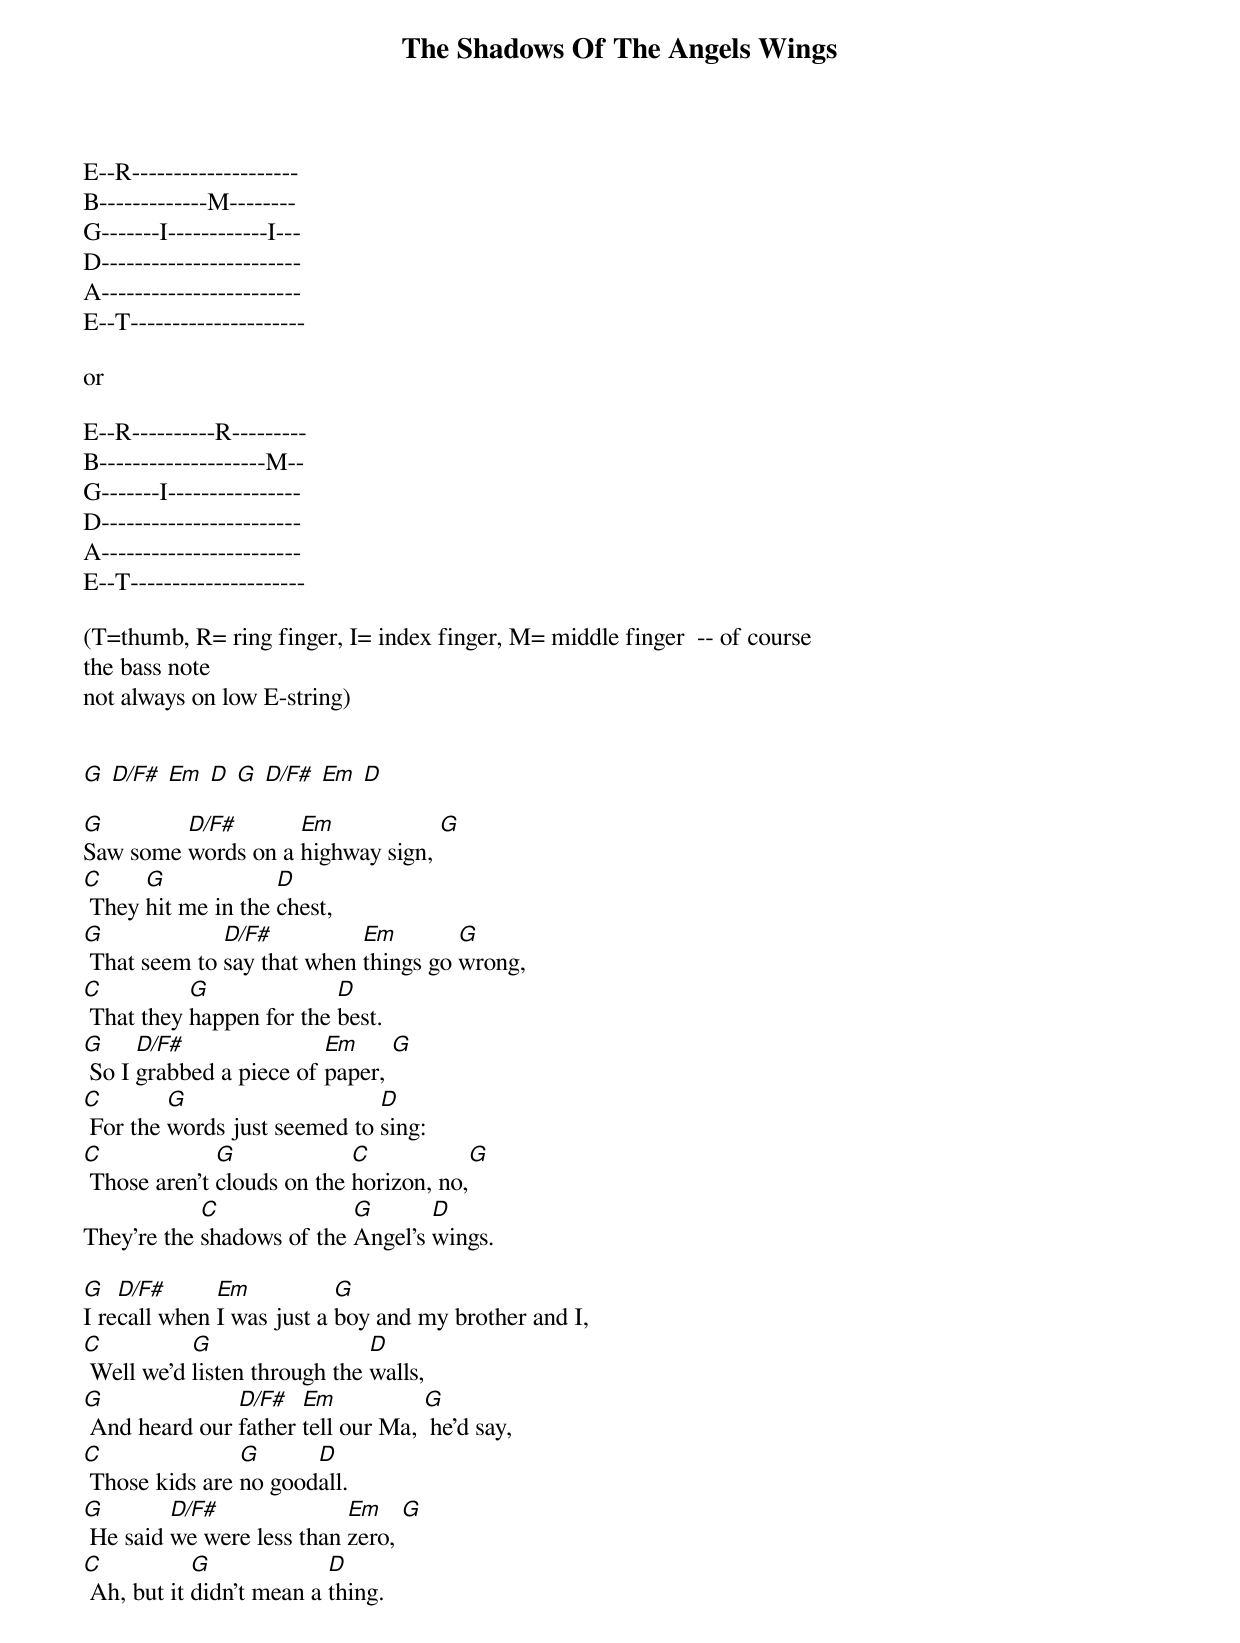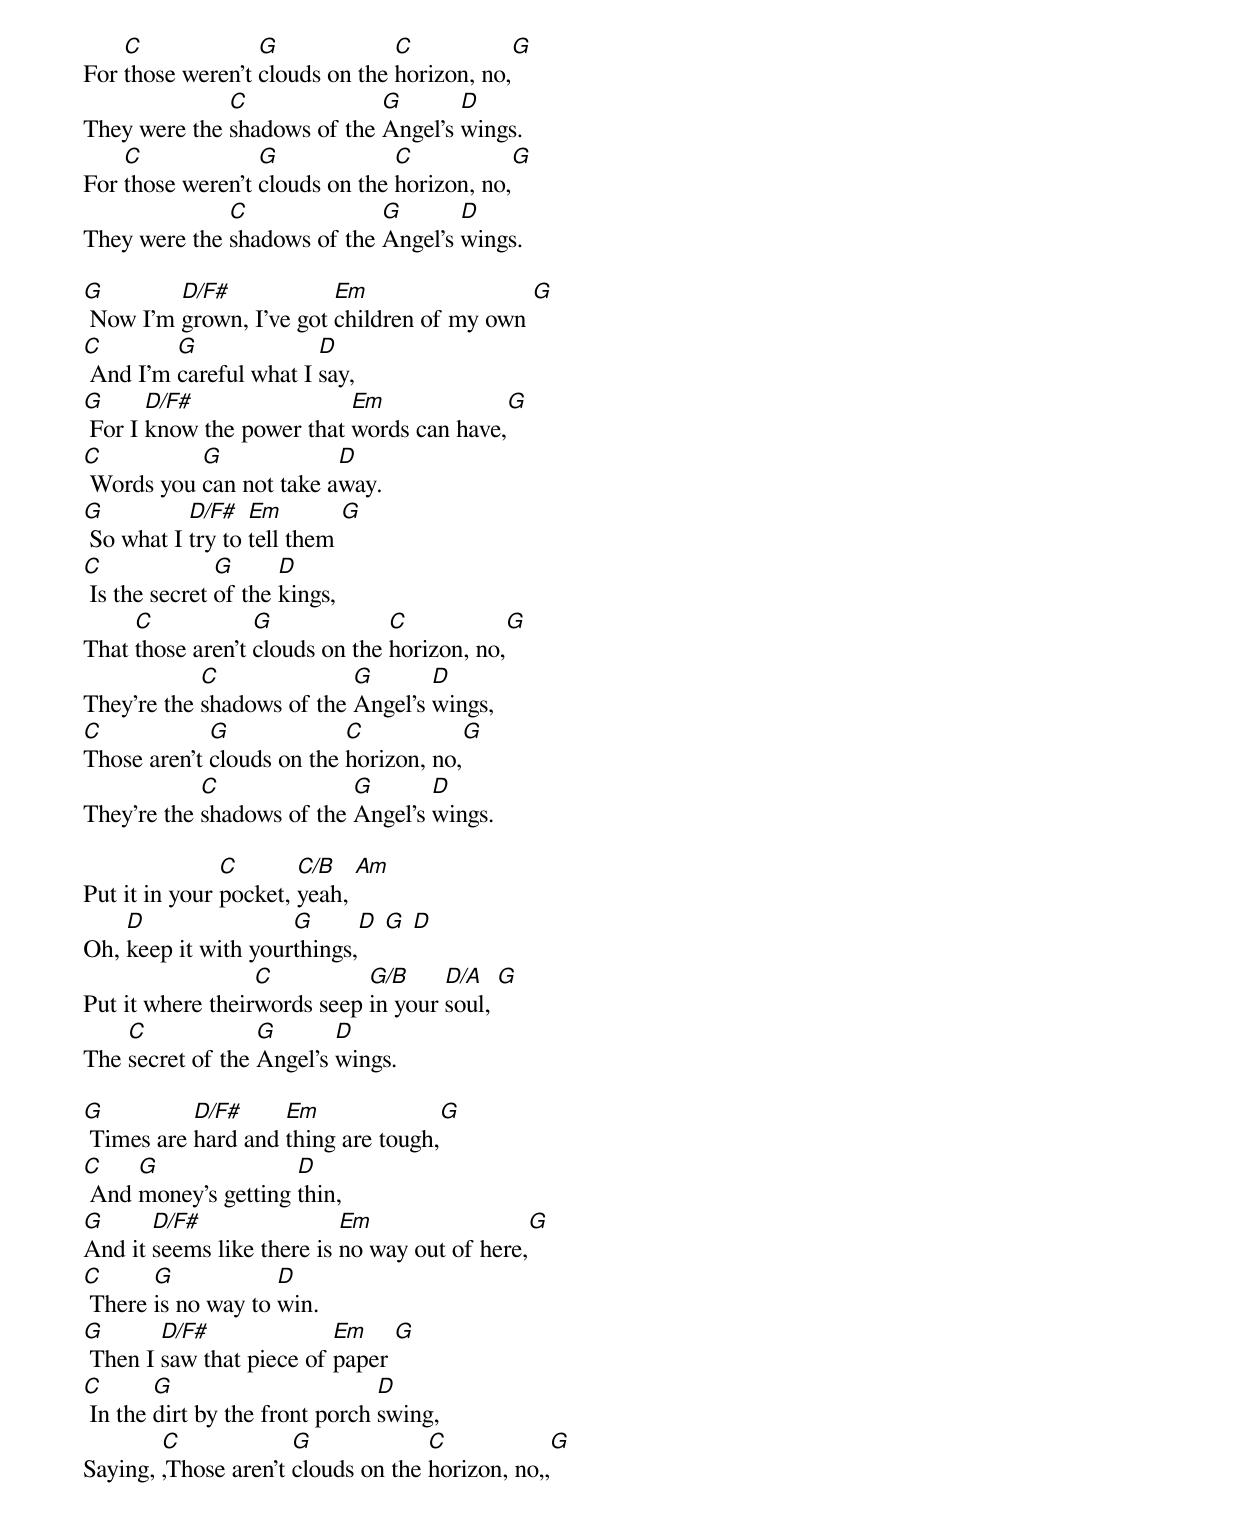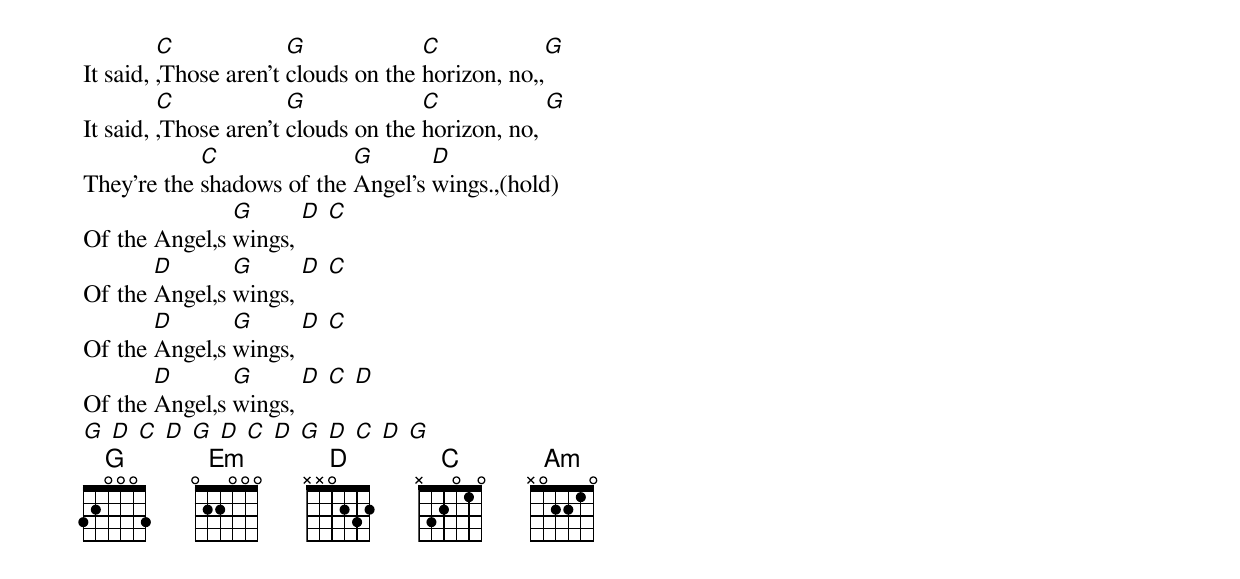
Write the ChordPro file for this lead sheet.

{title: The Shadows Of The Angels Wings}
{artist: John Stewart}
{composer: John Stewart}
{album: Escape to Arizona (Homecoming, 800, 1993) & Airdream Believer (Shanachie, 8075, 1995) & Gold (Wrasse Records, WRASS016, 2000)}

E--R--------------------
B-------------M--------
G-------I------------I---
D------------------------
A------------------------
E--T---------------------

or

E--R----------R---------
B--------------------M--
G-------I----------------
D------------------------
A------------------------
E--T---------------------

(T=thumb, R= ring finger, I= index finger, M= middle finger  -- of course
the bass note
not always on low E-string)


[G] [D/F#] [Em] [D] [G] [D/F#] [Em] [D]

[G]Saw some [D/F#]words on a [Em]highway sign, [G]
[C] They [G]hit me in the [D]chest,
[G] That seem to [D/F#]say that when [Em]things go [G]wrong,
[C] That they [G]happen for the [D]best.
[G] So I [D/F#]grabbed a piece of [Em]paper, [G]
[C] For the [G]words just seemed to [D]sing:
[C] Those aren't [G]clouds on the [C]horizon, no,[G]
They're the [C]shadows of the [G]Angel's [D]wings.

[G]I re[D/F#]call when [Em]I was just a [G]boy and my brother and I,
[C] Well we'd [G]listen through the [D]walls,
[G] And heard our [D/F#]father [Em]tell our Ma, [G] he'd say,
[C] Those kids are [G]no good[D]all.
[G] He said [D/F#]we were less than [Em]zero, [G]
[C] Ah, but it [G]didn't mean a [D]thing.
For [C]those weren't [G]clouds on the [C]horizon, no,[G]
They were the [C]shadows of the [G]Angel's [D]wings.
For [C]those weren't [G]clouds on the [C]horizon, no,[G]
They were the [C]shadows of the [G]Angel's [D]wings.

[G] Now I'm [D/F#]grown, I've got [Em]children of my own [G]
[C] And I'm [G]careful what I [D]say,
[G] For I [D/F#]know the power that [Em]words can have,[G]
[C] Words you [G]can not take a[D]way.
[G] So what I [D/F#]try to [Em]tell them [G]
[C] Is the secret [G]of the [D]kings,
That [C]those aren't [G]clouds on the [C]horizon, no,[G]
They're the [C]shadows of the [G]Angel's [D]wings,
[C]Those aren't [G]clouds on the [C]horizon, no,[G]
They're the [C]shadows of the [G]Angel's [D]wings.

Put it in your [C]pocket, [C/B]yeah, [Am]
Oh, [D]keep it with your[G]things,[D] [G] [D]
Put it where their[C]words seep [G/B]in your [D/A]soul, [G]
The [C]secret of the [G]Angel's [D]wings.

[G] Times are [D/F#]hard and [Em]thing are tough,[G]
[C] And [G]money's getting [D]thin,
[G]And it [D/F#]seems like there is [Em]no way out of here,[G]
[C] There [G]is no way to [D]win.
[G] Then I [D/F#]saw that piece of [Em]paper [G]
[C] In the [G]dirt by the front porch [D]swing,
Saying, [C]‚Those aren't [G]clouds on the [C]horizon, no,‚[G]
It said, [C]‚Those aren't [G]clouds on the [C]horizon, no,‚[G]
It said, [C]‚Those aren't [G]clouds on the [C]horizon, no, [G]
They're the [C]shadows of the [G]Angel's [D]wings.‚(hold)
Of the Angel‚s [G]wings, [D] [C]
Of the [D]Angel‚s [G]wings, [D] [C]
Of the [D]Angel‚s [G]wings, [D] [C]
Of the [D]Angel‚s [G]wings, [D] [C] [D]
[G] [D] [C] [D] [G] [D] [C] [D] [G] [D] [C] [D] [G]
